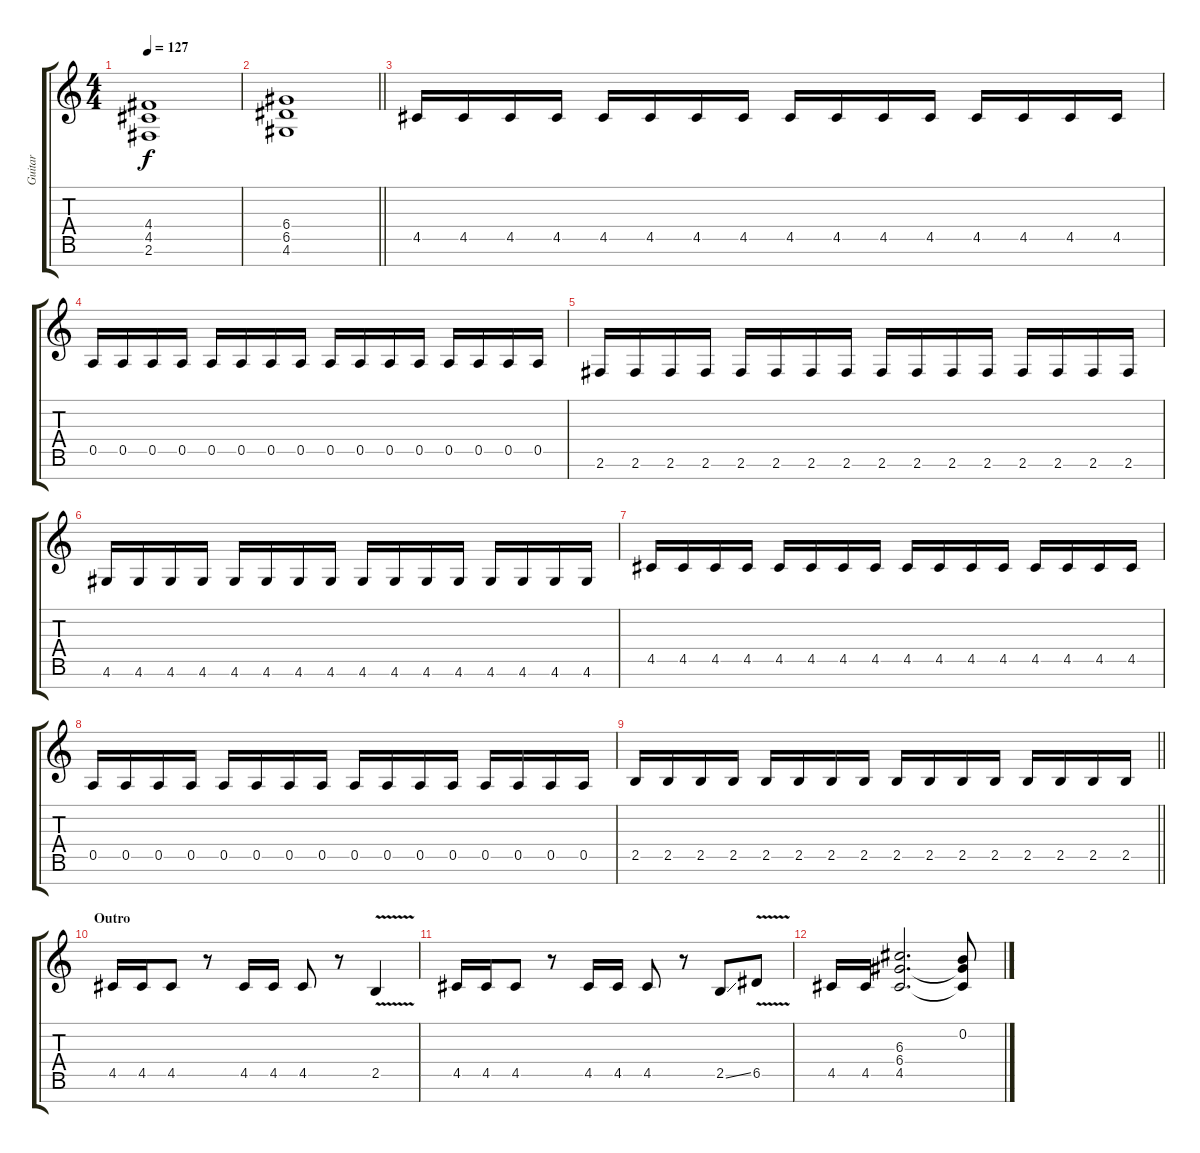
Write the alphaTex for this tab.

\track ("Guitar" "Guitar") {instrument distortionguitar}
\staff {score tabs}
\tuning (E4 B3 G3 D3 A2 E2 B1) {hide}
\ts (4 4)
\tempo 127
\clef g2
\ks c
(4.4 4.5 2.6).1{dy f} |
\barLineRight lightlight
(6.4 6.5 4.6).1 |
\section ("" "")
4.5.16 4.5.16 4.5.16 4.5.16 4.5.16 4.5.16 4.5.16 4.5.16 4.5.16 4.5.16 4.5.16 4.5.16 4.5.16 4.5.16 4.5.16 4.5.16 |
0.5.16 0.5.16 0.5.16 0.5.16 0.5.16 0.5.16 0.5.16 0.5.16 0.5.16 0.5.16 0.5.16 0.5.16 0.5.16 0.5.16 0.5.16 0.5.16 |
2.6.16 2.6.16 2.6.16 2.6.16 2.6.16 2.6.16 2.6.16 2.6.16 2.6.16 2.6.16 2.6.16 2.6.16 2.6.16 2.6.16 2.6.16 2.6.16 |
4.6.16 4.6.16 4.6.16 4.6.16 4.6.16 4.6.16 4.6.16 4.6.16 4.6.16 4.6.16 4.6.16 4.6.16 4.6.16 4.6.16 4.6.16 4.6.16 |
4.5.16 4.5.16 4.5.16 4.5.16 4.5.16 4.5.16 4.5.16 4.5.16 4.5.16 4.5.16 4.5.16 4.5.16 4.5.16 4.5.16 4.5.16 4.5.16 |
0.5.16 0.5.16 0.5.16 0.5.16 0.5.16 0.5.16 0.5.16 0.5.16 0.5.16 0.5.16 0.5.16 0.5.16 0.5.16 0.5.16 0.5.16 0.5.16 |
\barLineRight lightlight
2.5.16 2.5.16 2.5.16 2.5.16 2.5.16 2.5.16 2.5.16 2.5.16 2.5.16 2.5.16 2.5.16 2.5.16 2.5.16 2.5.16 2.5.16 2.5.16 |
\section ("" "Outro")
4.5.16 4.5.16 4.5.8 r.8 4.5.16 4.5.16 4.5.8 r.8 2.5{v}.4 |
4.5.16 4.5.16 4.5.8 r.8 4.5.16 4.5.16 4.5.8 r.8 2.5{ss}.8 6.5{v}.8 |
4.5.16 4.5.16 (6.3 6.4 4.5).2{d} (0.2 6.4{t} 4.5{t}).8
